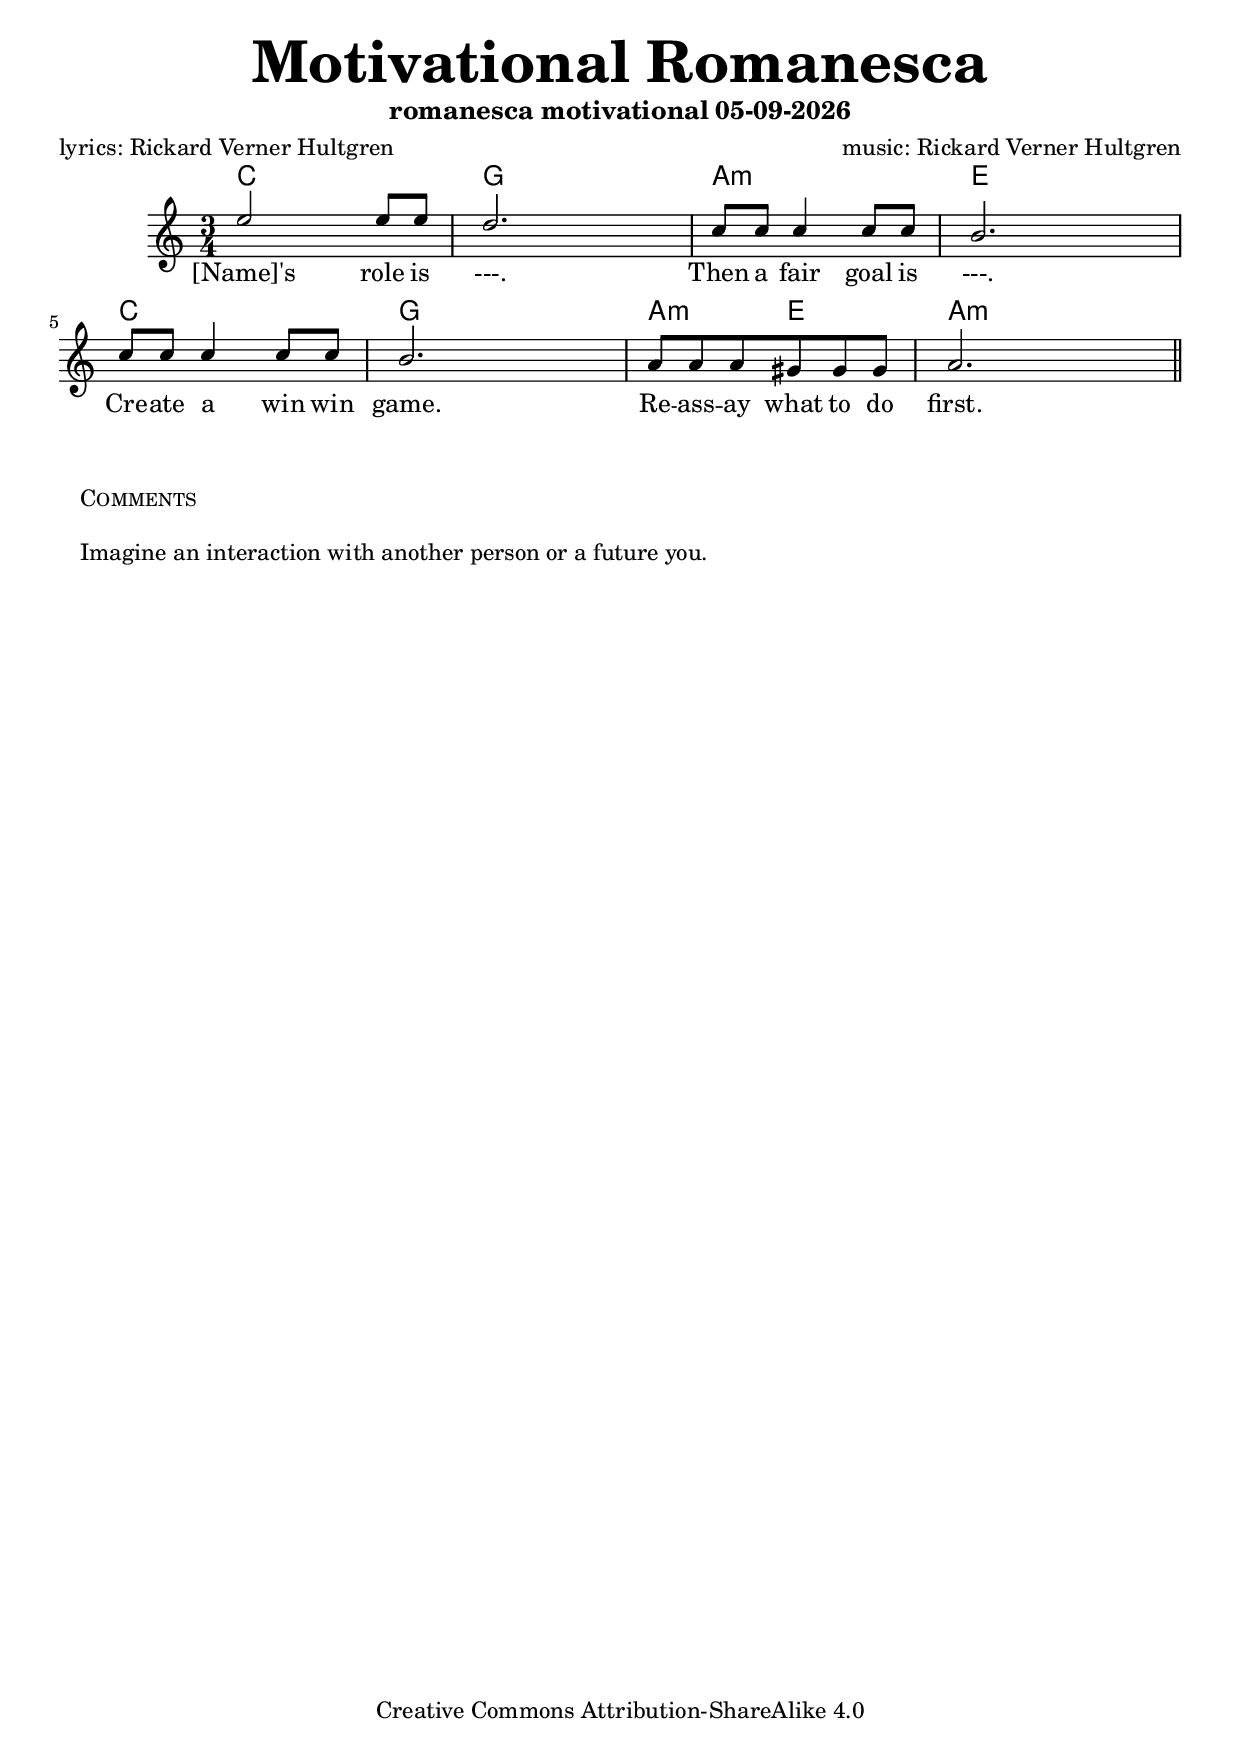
%%
%%Copyright 2018 Rickard Verner Hultgren
%%Redistribution and use in source and binary forms, with or without modification, are permitted provided that the following conditions are met:
%%1. Redistributions of source code must retain the above copyright notice, this list of conditions and the following disclaimer.
%%2. Redistributions in binary form must reproduce the above copyright notice, this list of conditions and the following disclaimer in the documentation and/or other materials provided with the distribution.
%%THIS SOFTWARE IS PROVIDED BY THE COPYRIGHT HOLDERS AND CONTRIBUTORS "AS IS" AND ANY EXPRESS OR IMPLIED WARRANTIES, INCLUDING, BUT NOT LIMITED TO, THE IMPLIED WARRANTIES OF MERCHANTABILITY AND FITNESS FOR A PARTICULAR PURPOSE ARE DISCLAIMED. IN NO EVENT SHALL THE COPYRIGHT HOLDER OR CONTRIBUTORS BE LIABLE FOR ANY DIRECT, INDIRECT, INCIDENTAL, SPECIAL, EXEMPLARY, OR CONSEQUENTIAL DAMAGES (INCLUDING, BUT NOT LIMITED TO, PROCUREMENT OF SUBSTITUTE GOODS OR SERVICES; LOSS OF USE, DATA, OR PROFITS; OR BUSINESS INTERRUPTION) HOWEVER CAUSED AND ON ANY THEORY OF LIABILITY, WHETHER IN CONTRACT, STRICT LIABILITY, OR TORT (INCLUDING NEGLIGENCE OR OTHERWISE) ARISING IN ANY WAY OUT OF THE USE OF THIS SOFTWARE, EVEN IF ADVISED OF THE POSSIBILITY OF SUCH DAMAGE.


\version "2.18.2"
 
%%\include "svenska.ly"
%%\include "english.ly"

swing = \mark \markup { 
  \line \general-align #Y #DOWN { 
  \score { \new Staff \with {
    fontSize = #-2
    \override StaffSymbol #'line-count = #0 
    \override VerticalAxisGroup #'Y-extent = #'(0 . 0)
  }
  \relative { 
    \stemUp 
    \override Score.SpacingSpanner 
      #'common-shortest-duration = #(ly:make-moment 3 16)
    \override Beam #'positions = #'(2.5 . 2.5)
  }}
  
  }
}

date = #(strftime "%d-%m-%Y" (localtime (current-time)))

italic = {
  \override Lyrics.LyricText.font-shape = #'italic
  
}

bold = {

  \override Lyrics.LyricText.font-series = #'bold
}

normal = {
  \revert Lyrics.LyricText.font-shape
  \revert Lyrics.LyricText.font-series
}


\header {
  title = \markup {  \fontsize #4"Motivational Romanesca"}
  subtitle = \markup {  "romanesca motivational" \date }
  poet = "lyrics: Rickard Verner Hultgren"
  composer = "music: Rickard Verner Hultgren"
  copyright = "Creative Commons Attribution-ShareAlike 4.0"
}

keyTime = { \key c \major \time 3/4 }
ManualOneVoiceOneMusic = \relative c' {

      
      
  		e'2 e8 e 
                d2.
		c8 c c4 c8 c
		b2. 
		c8 c8 c4 c8 c8
		b2.
		a8 a a gis gis gis
                a2.

        	
		
}


ManualTwoTwoMusic = \relative c {
 <b d f g>1 <c d f a >1  <c e g>1 <b d f g>1 <c e g>1 <c e g>1 <c e g>1 <c e g>1 <c d f a>1 <c d f a>1 <c e g>1 <c e g>1 \bar ":|"
}



\layout {
  \context {
    \Score
    proportionalNotationDuration = #(ly:make-moment 1 4)
    
  }
}

\score {
  <<  % PianoStaff and Pedal Staff must be simultaneous
    \new PianoStaff <<
      \chords { c2. g2. a2.:m e2. c2. g2. a4.:m e4. a2.:m}
      \new Staff = "ManualOne" <<
\textLengthOn
s1*6^\markup {  }
\keyTime  % set key and time signature
        \clef "treble"
        \new Voice {
          \swing
          \voiceOne
         
          \ManualOneVoiceOneMusic
          \bar "||"
        }
        \addlyrics {
        [Name]'s role is ---. Then a fair goal is ---. Cre -- ate a win win game. Re -- ass -- ay what to do first.
        } 
      >>  % end ManualOne Staff context
      %%\new Staff = "ManualTwo" \with {

      
      %%} <<
      %%  \keyTime
      %%  \clef "bass"
      %%  \new Voice {
      %%    \ManualTwoTwoMusic
      %%   \bar "||"
      %%  }
       
      %%>>   % end ManualTwo Staff context
      
    >>
>>    
\layout {}
\midi {\tempo 4 = 120}
}
    




#(define-markup-list-command (paragraph layout props args) (markup-list?)
  (interpret-markup-list layout props
   (make-justified-lines-markup-list (cons (make-hspace-markup 2) args))))

\markuplist {
    \vspace #2
    \paragraph { \smallCaps{Comments}}
    \vspace #.75
    \paragraph {Imagine an interaction with another person or a future you.}
  }

